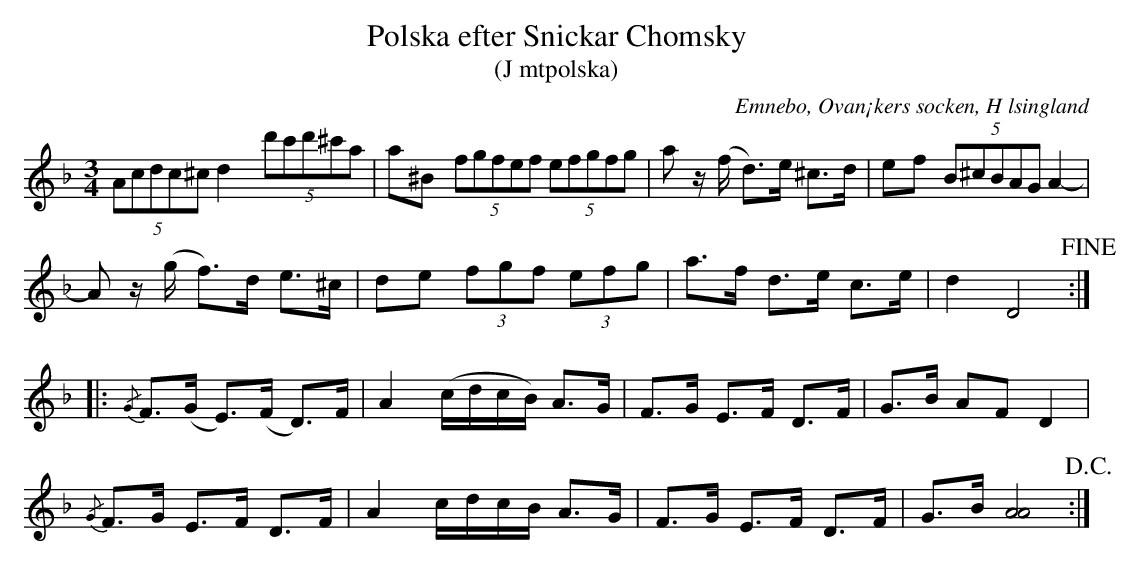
X:1
T: Polska efter Snickar Chomsky
T: (J mtpolska)
O: Emnebo, Ovan¡kers socken, H lsingland
M: 3/4
L: 1/16
K: Dm
(5:2A2c2d2c2^c2 d4 (5:2d'2c'2d'2^c'2a2 |a2^B2 (5:2f2g2f2e2f2 (5:2e2f2g2f2g2 | a2 z(f d2)>e2 ^c2>d2 | e2f2 (5:2B2^c2B2A2G2 A4- |
A2 z(g f2)>d2     e2>^c2 | d2e2 (3f2g2f2 (3e2f2g2 | a2>f2 d2>e2 c2>e2 | d4   D8 !fine! ::
{/G}F2>(G2 E2>)(F2 D2>)F2 | A4 (cdcB) A2>G2 | F2>G2 E2>F2 D2>F2 | G2>B2 A2F2  D4      |
{/G}F2>G2  E2>F2   D2>F2  | A4  cdcB  A2>G2 | F2>G2 E2>F2 D2>F2 | G2>B2 [AA]8 !D.C.! :|
